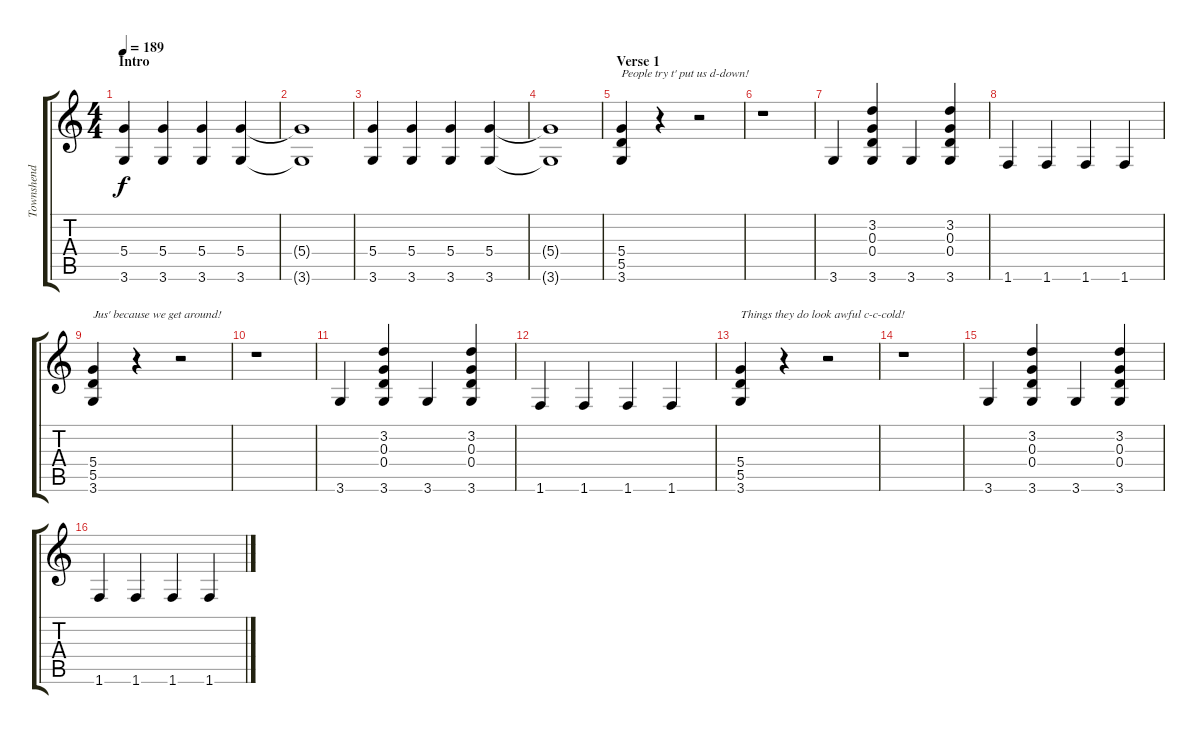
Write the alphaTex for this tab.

\track ("Townshend Rhythm" "Townshend ") {instrument electricguitarclean}
\staff {score tabs}
\tuning (E4 B3 G3 D3 A2 E2) {hide}
\ts (4 4)
\section ("" "Intro")
\tempo 189
\clef g2
\ks c
(5.4 3.6).4{dy f instrument electricguitarclean} (5.4 3.6).4 (5.4 3.6).4 (5.4 3.6).4 |
(5.4{t} 3.6{t}).1 |
(5.4 3.6).4 (5.4 3.6).4 (5.4 3.6).4 (5.4 3.6).4 |
(5.4{t} 3.6{t}).1 |
\section ("" "Verse 1")
(5.4 5.5 3.6).4{txt "People try t' put us d-down!"} r.4 r.2 |
r.1 |
3.6.4 (3.2 0.3 0.4 3.6).4 3.6.4 (3.2 0.3 0.4 3.6).4 |
1.6.4 1.6.4 1.6.4 1.6.4 |
(5.4 5.5 3.6).4{txt "Jus' because we get around!"} r.4 r.2 |
r.1 |
3.6.4 (3.2 0.3 0.4 3.6).4 3.6.4 (3.2 0.3 0.4 3.6).4 |
1.6.4 1.6.4 1.6.4 1.6.4 |
(5.4 5.5 3.6).4{txt "Things they do look awful c-c-cold!"} r.4 r.2 |
r.1 |
3.6.4 (3.2 0.3 0.4 3.6).4 3.6.4 (3.2 0.3 0.4 3.6).4 |
1.6.4 1.6.4 1.6.4 1.6.4
